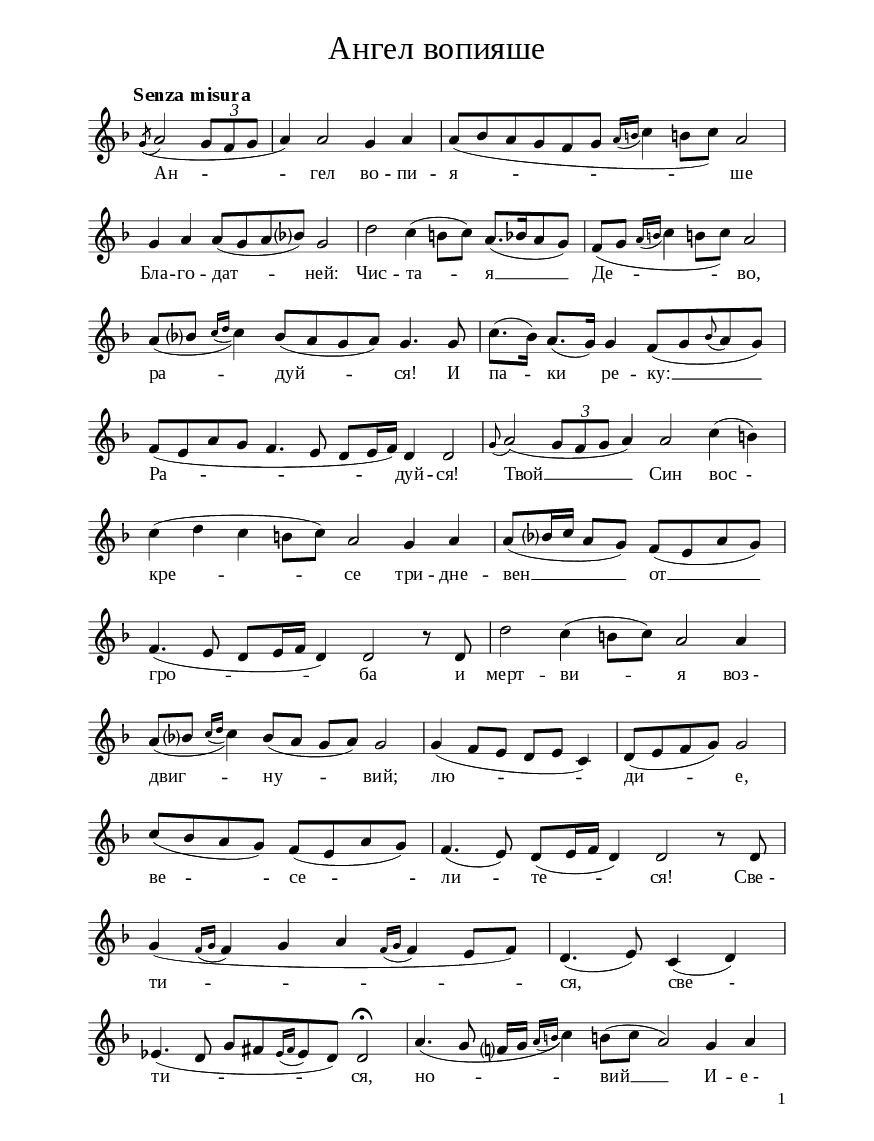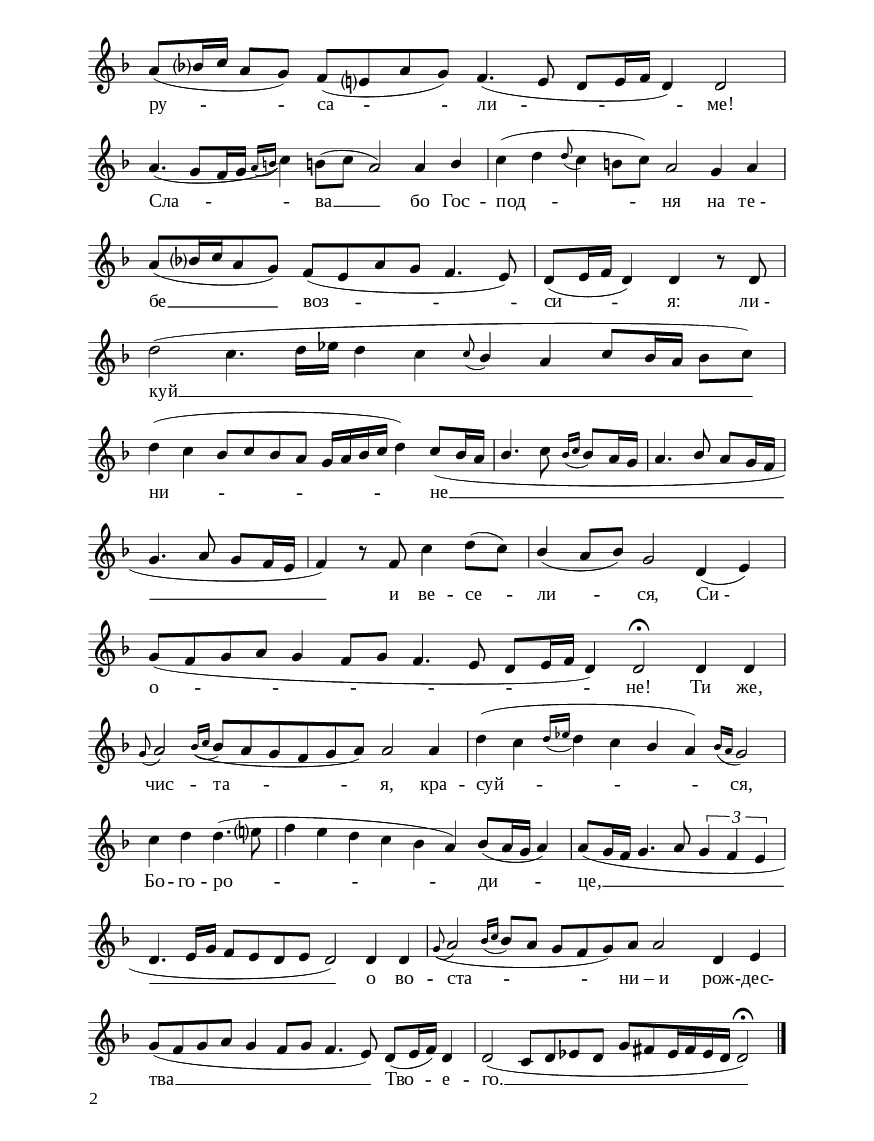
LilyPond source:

\version "2.24.4"

% include paper part and global functions
\include "include/globals.ily"

\bookpart {
  \label #'ref064
  \tocItem \markup "Ангел вопияше"
  \paper {
    print-all-headers = ##t
    print-page-number = ##t
    print-first-page-number = ##t

    % put page numbers on the bottom
    oddHeaderMarkup = \markup ""
    evenHeaderMarkup = \markup ""
    oddFooterMarkup = \markup
    \fill-line {
      ""
      \if \should-print-page-number \fromproperty #'page:page-number-string
    }
    evenFooterMarkup = \markup
    \fill-line {
      \if \should-print-page-number \fromproperty #'page:page-number-string
      ""
    }

    left-margin = 1.5\cm
    right-margin = 1.5\cm
    top-margin = 1.6\cm
    bottom-margin = 1.2\cm
    ragged-bottom = ##t % do not spread the staves to fill the whole vertical space

    % change distance between staves
    system-system-spacing =
    #'((basic-distance . 13)
       (minimum-distance . 6)
       (padding . 1)
       (stretchability . 12))
  }
  \score {
    \include "include/score-layout.ily"

    \new Voice \relative c' {
      \clef treble
      \key d \minor
      \tempo "Senza misura"
      \autoBeamOff
      \omit Score.TimeSignature
      \cadenzaOn % allows custom bar lines


      \acciaccatura g'8 (a2 \tuplet 3/2 { g8 [f g] } \bar "|"
      a4) a2 g4 a4 \bar "|"
      \slurDown a8( [bes a g f g] \acciaccatura { a16 [b] } c4 b!8 [c]) a2 \bar "|" \break

      \slurNeutral g4 a a8 ([g a bes?]) g2 \bar "|"
      d'2 c4 (b8 [c]) a8. ([bes16 a8 g]) \bar "|"
      \slurDown f8([ g] \acciaccatura { a16 [b] } c4 b!8[ c]) a2 \bar "|"  \break

      a8( [bes?] \acciaccatura { c16 [d] } c4) bes8( [a g a]) g4. g8 \bar "|"
      \slurNeutral c8.( [bes16]) a8.( [g16]) g4 f8( [g \appoggiatura bes a g]) \bar "|"  \break

      f8( [e a g] f4. e8 d [e16 f]) d4 d2 \bar "|"
      \appoggiatura g8  a2( \tuplet 3/2 { g8 [f g] } a4) a2 c4( b) \bar "|"  \break

      \stemNeutral c4( d  c b!8 [c]) a2 g4 a \bar "|"
      \stemUp a8( [bes?16 c] a8 [g]) f( [e a g]) \bar "|"  \break

      f4.( e8 d[ e16 f] d4) d2 r8 d \bar "|"
      \stemNeutral d'2 c4( b!8[ c]) a2 a4 \bar "|"  \break

      \slurDown a8([bes?] \acciaccatura { c16 [d] } c4) bes8( [a] g [a]) g2 \bar "|"
      g4( f8 [e] d [e] c4) \bar "|"
      d8([ e f g]) g2 \bar "|"  \break

      c8([ bes a g]) f([ e a g]) \bar "|"
      f4.( e8) d([ e16 f] d4) d2 r8 d \bar "|"  \break


      g4( \acciaccatura { f16 [g] } f4 g a \acciaccatura { f16 [g] } f4 e8[  f]) \bar "|"
      d4.( e8) c4( d) \bar "|"  \break

      ees4.( d8 g8[ fis \acciaccatura { ees16 [fis] }  ees8 d]) d2\fermata \bar "|"
      a'4.( g8 f?16[ g] \acciaccatura { a16 [b] } c4) \slurNeutral b!8([ c] a2) g4 a4 \bar "|"  \break

      \stemUp a8([ bes?16 c] a8  [g]) f8([ e? a g]) f4.( e8 d[ e16 f] d4) d2 \bar "|"  \break

      \stemNeutral \slurDown a'4.( g8[ f16 g] \acciaccatura { a16 [b!] } c4) \slurNeutral b!8([ c]  a2)  a4 \stemUp b \bar "|"
      \stemNeutral c4( d \appoggiatura d8 c4 b!8[ c]) a2 g4 a \bar "|"  \break

      a8([ bes?16 c a8 g]) f([ e a g] f4. e8) \bar "|"
      d8([ e16 f] d4) d r8 d \bar "|"  \break

      d'2( c4. d16[ ees] d4 c \appoggiatura c8 \stemUp bes4 a c8[ bes16 a]  \stemNeutral bes8[ c]) \bar "|"  \break

      d4( c \stemUp bes8[ c bes a] g16[ a bes c] \stemNeutral d4) \stemUp \slurDown c8([ bes16 a] \bar "|" \noBreak
      bes4. \stemNeutral c8 \acciaccatura { bes16 [c] } \stemUp bes8[ a16 g]  \bar "|" \noBreak
      a4. bes8 a[ g16 f] \bar "|" \break

      g4. a8 g8[ f16 e] \bar "|"
      f4) r8 f\stemNeutral \slurNeutral c'4 d8([ c])  \bar "|"
      \stemUp bes4( a8[ bes]) g2 d4( e)  \bar "|" \break

      g8([ f g a] g4 f8[ g] f4. e8 d8[ e16 f] d4) d2\fermata d4 d  \bar "|" \break

      \appoggiatura g8 a2 \acciaccatura { bes16([ c] } bes8[ a g f g a]) a2 a4 \bar "|"
      \stemNeutral d4( c \acciaccatura { d16[ ees!]} d4 c \stemUp bes a) \acciaccatura { bes16[ a] } g2 \bar "|" \break

      \stemNeutral c4 d d4.( e?8 \bar "|" \noBreak
      f4 e d c bes a) bes8([ a16 g] a4) \bar "|" \noBreak
      a8([ g16 f] g4. a8 \tuplet 3/2 { g4 f e } \bar "|" \break

      d4. e16[ g] f8[ e d e] d2) d4 d \bar "|" \noBreak
      \appoggiatura g8( a2 \acciaccatura { bes16[ c] } bes8[ a] g8[ f g) a] a2 d,4 e \bar "|" \break

      g8([ f g a] g4 f8[ g] f4. e8) d([ e16 f)] d4 \bar "|" \noBreak
      d2( c8[  d ees! d] g8[ fis! es16 fis  ees d] d2)\fermata \bar "|."
    }

    \addlyrics {
      Ан -- гел во -- пи -- я -- -- -- ше
      Бла -- го -- дат -- ней: Чис -- та -- я __ Де -- во,
      ра -- дуй -- ся! И па -- ки ре -- ку: __
      Ра -- -- дуй -- ся! Твой __ Син "вос  -"
      кре -- -- се три -- дне -- вен __  от __
      гро -- ба и мерт -- ви -- я "воз -"
      двиг -- ну -- вий; лю -- -- ди -- е,
      ве -- се -- ли -- те -- ся! "Све -"
      ти -- -- -- -- -- -- ся, "све       -"
      ти --  -- ся, но -- -- вий __ И -- "е -"
      ру -- -- са -- ли -- -- -- ме!
      Сла -- ва __ бо Гос -- под -- ня на "те -"
      бе __ воз -- -- си -- я: "ли -"
      куй __ ни -- -- не __
      и ве -- се -- ли -- ся, "Си -"
      о -- -- -- -- -- -- не! Ти же,
      чис -- та -- я, кра -- суй -- -- ся,
      Бо -- го -- ро -- -- -- ди -- це, __
      о во -- ста -- "ни – и      " рож -- "-дес-"
      тва __ Тво -- е -- го. __
    }

    \header {
      title = \titleFunc #'ref_desc_1 "Ангел вопияше" "Angel vopijaše"
    }

    \midi{}

  } % score


} % bookpart
